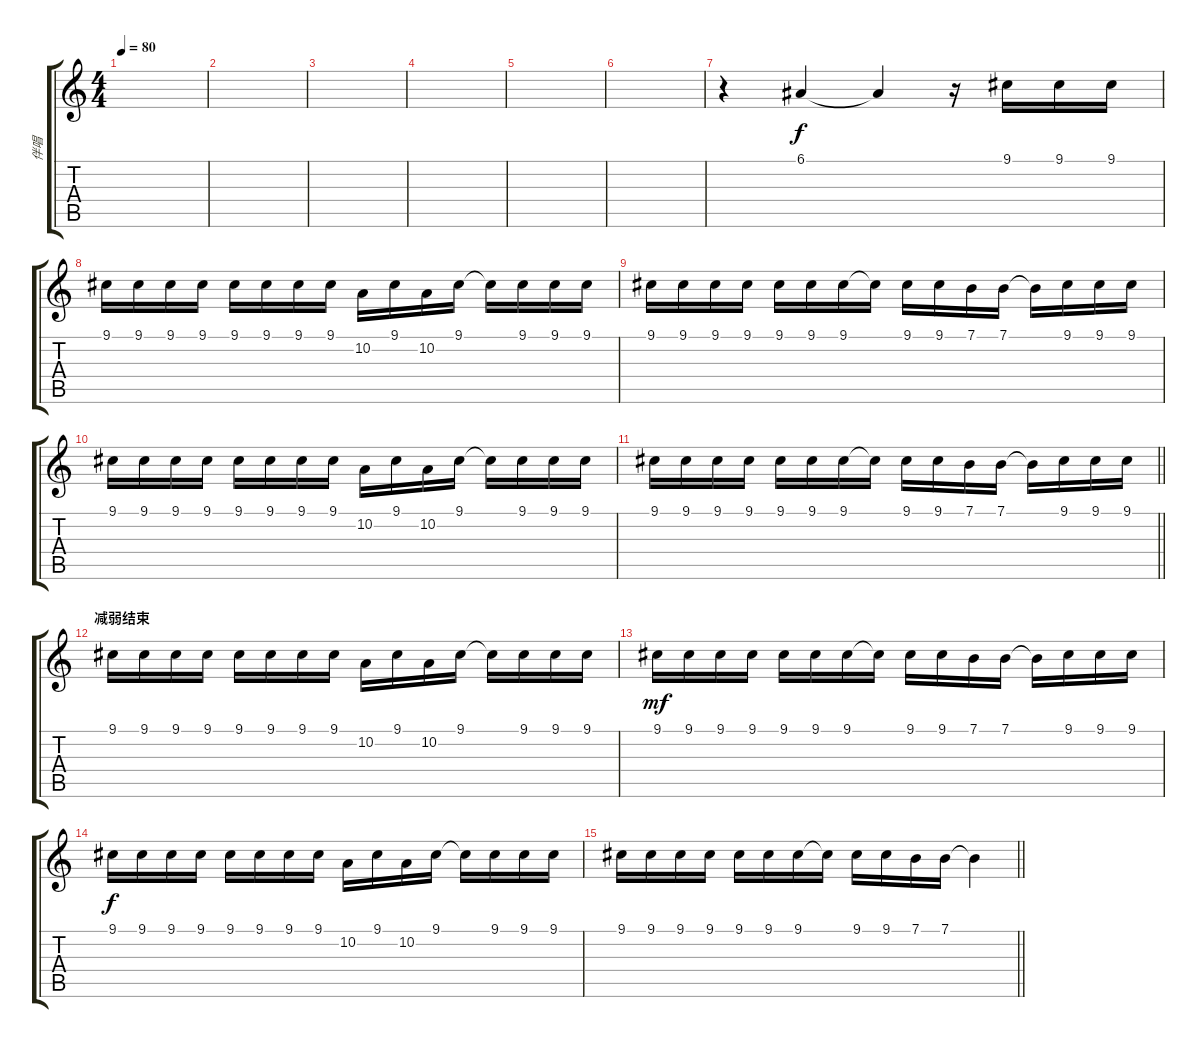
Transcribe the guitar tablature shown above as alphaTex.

\track ("伴唱" "伴唱") {instrument voiceoohs}
\staff {score tabs}
\tuning (E4 B3 G3 D3 A2 E2) {hide}
\ts (4 4)
\tempo 80
\clef g2
\ks c
|
|
|
|
|
|
r.4 6.1.4 6.1{t}.4 r.16 9.1.16 9.1.16 9.1.16 |
9.1.16 9.1.16 9.1.16 9.1.16 9.1.16 9.1.16 9.1.16 9.1.16 10.2.16 9.1.16 10.2.16 9.1.16 9.1{t}.16 9.1.16 9.1.16 9.1.16 |
9.1.16 9.1.16 9.1.16 9.1.16 9.1.16 9.1.16 9.1.16 9.1{t}.16 9.1.16 9.1.16 7.1.16 7.1.16 7.1{t}.16 9.1.16 9.1.16 9.1.16 |
9.1.16 9.1.16 9.1.16 9.1.16 9.1.16 9.1.16 9.1.16 9.1.16 10.2.16 9.1.16 10.2.16 9.1.16 9.1{t}.16 9.1.16 9.1.16 9.1.16 |
\barLineRight lightlight
9.1.16 9.1.16 9.1.16 9.1.16 9.1.16 9.1.16 9.1.16 9.1{t}.16 9.1.16 9.1.16 7.1.16 7.1.16 7.1{t}.16 9.1.16 9.1.16 9.1.16 |
\section ("" "减弱结束")
9.1.16 9.1.16 9.1.16 9.1.16 9.1.16 9.1.16 9.1.16 9.1.16 10.2.16 9.1.16 10.2.16 9.1.16 9.1{t}.16 9.1.16 9.1.16 9.1.16 |
9.1.16{dy mf} 9.1.16 9.1.16 9.1.16 9.1.16 9.1.16 9.1.16 9.1{t}.16 9.1.16 9.1.16 7.1.16 7.1.16 7.1{t}.16 9.1.16 9.1.16 9.1.16 |
9.1.16{dy f} 9.1.16 9.1.16 9.1.16 9.1.16 9.1.16{txt ""} 9.1.16 9.1.16 10.2.16 9.1.16 10.2.16 9.1.16 9.1{t}.16 9.1.16 9.1.16 9.1.16 |
\barLineRight lightlight
9.1.16 9.1.16 9.1.16 9.1.16 9.1.16 9.1.16 9.1.16 9.1{t}.16 9.1.16 9.1.16 7.1.16 7.1.16 7.1{t}.4
